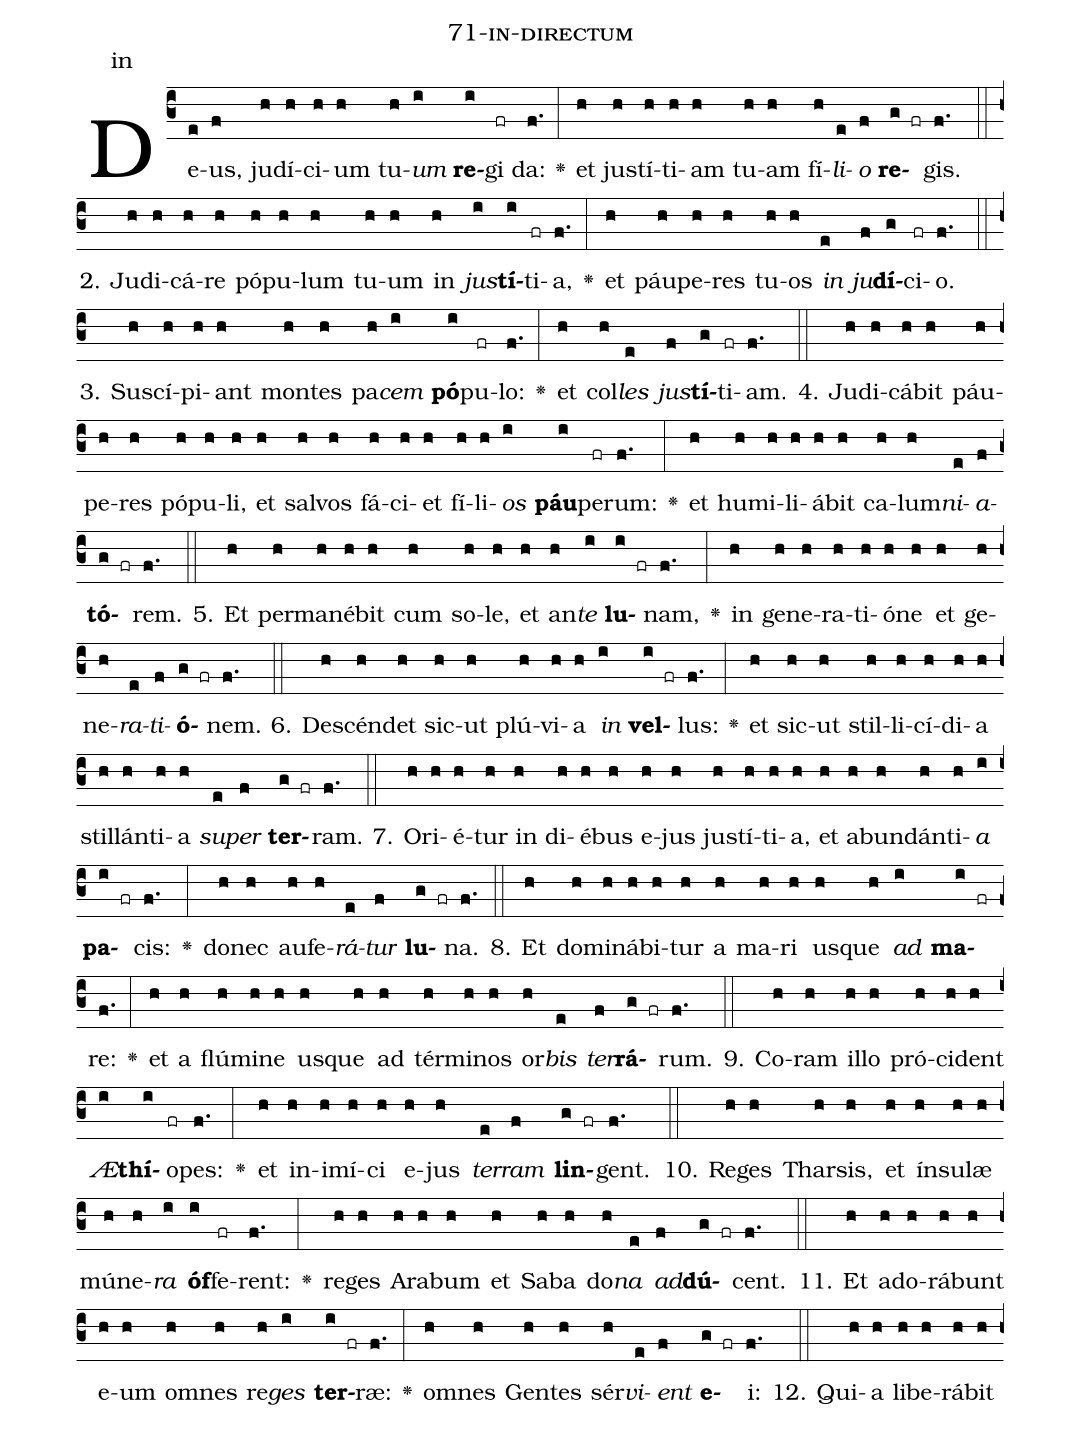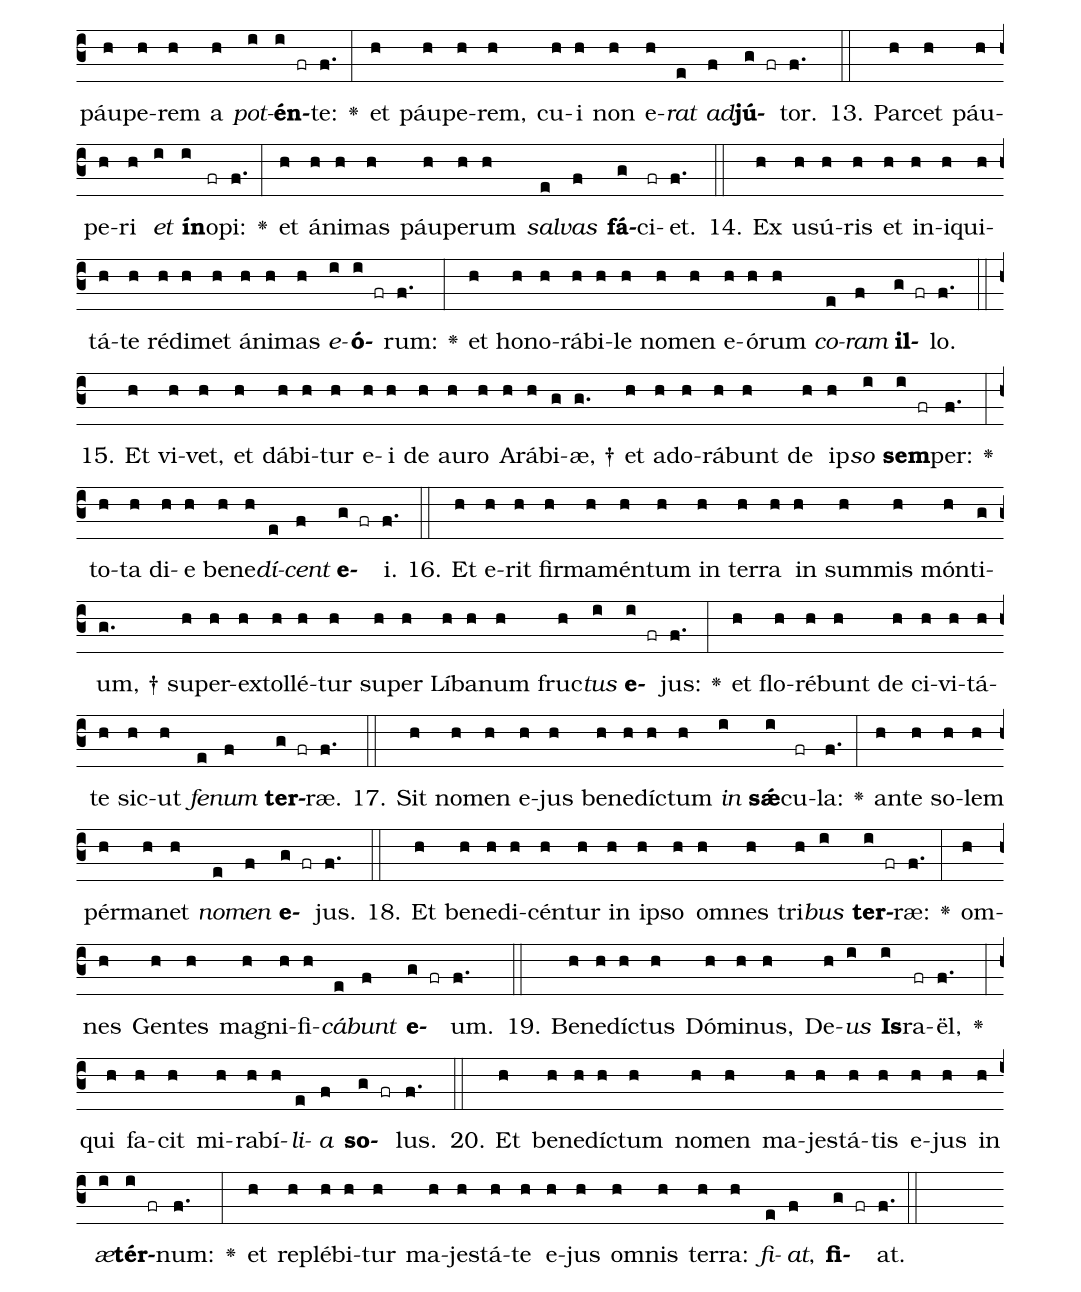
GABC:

name: 71-in-directum;
annotation: in;
%%
(c3)De(e)us,(f) ju(h)dí(h)ci(h)um(h) tu(h)<i>um</i>(i) <b>re</b>(i)gi(fr) da:(f.) <v>\greheightstar</v>(:) et(h) jus(h)tí(h)ti(h)am(h) tu(h)am(h) fí(h)<i>li</i>(e)<i>o</i>(f) <b>re</b>(g fr)gis.(f.) (::)
2. Ju(h)di(h)cá(h)re(h) pó(h)pu(h)lum(h) tu(h)um(h) in(h) <i>jus</i>(i)<b>tí</b>(i)ti(fr)a,(f.) <v>\greheightstar</v>(:) et(h) páu(h)pe(h)res(h) tu(h)os(h) <i>in</i>(e) <i>ju</i>(f)<b>dí</b>(g)ci(fr)o.(f.) (::)
3. Su(h)scí(h)pi(h)ant(h) mon(h)tes(h) pa(h)<i>cem</i>(i) <b>pó</b>(i)pu(fr)lo:(f.) <v>\greheightstar</v>(:) et(h) col(h)<i>les</i>(e) <i>jus</i>(f)<b>tí</b>(g)ti(fr)am.(f.) (::)
4. Ju(h)di(h)cá(h)bit(h) páu(h)pe(h)res(h) pó(h)pu(h)li,(h) et(h) sal(h)vos(h) fá(h)ci(h)et(h) fí(h)li(h)<i>os</i>(i) <b>páu</b>(i)pe(fr)rum:(f.) <v>\greheightstar</v>(:) et(h) hu(h)mi(h)li(h)á(h)bit(h) ca(h)lum(h)<i>ni</i>(e)<i>a</i>(f)<b>tó</b>(g fr)rem.(f.) (::)
5. Et(h) per(h)ma(h)né(h)bit(h) cum(h) so(h)le,(h) et(h) an(h)<i>te</i>(i) <b>lu</b>(i fr)nam,(f.) <v>\greheightstar</v>(:) in(h) ge(h)ne(h)ra(h)ti(h)ó(h)ne(h) et(h) ge(h)ne(h)<i>ra</i>(e)<i>ti</i>(f)<b>ó</b>(g fr)nem.(f.) (::)
6. De(h)scén(h)det(h) sic(h)ut(h) plú(h)vi(h)a(h) <i>in</i>(i) <b>vel</b>(i fr)lus:(f.) <v>\greheightstar</v>(:) et(h) sic(h)ut(h) stil(h)li(h)cí(h)di(h)a(h) stil(h)lán(h)ti(h)a(h) <i>su</i>(e)<i>per</i>(f) <b>ter</b>(g fr)ram.(f.) (::)
7. O(h)ri(h)é(h)tur(h) in(h) di(h)é(h)bus(h) e(h)jus(h) jus(h)tí(h)ti(h)a,(h) et(h) ab(h)un(h)dán(h)ti(h)<i>a</i>(i) <b>pa</b>(i fr)cis:(f.) <v>\greheightstar</v>(:) do(h)nec(h) au(h)fe(h)<i>rá</i>(e)<i>tur</i>(f) <b>lu</b>(g fr)na.(f.) (::)
8. Et(h) do(h)mi(h)ná(h)bi(h)tur(h) a(h) ma(h)ri(h) us(h)que(h) <i>ad</i>(i) <b>ma</b>(i fr)re:(f.) <v>\greheightstar</v>(:) et(h) a(h) flú(h)mi(h)ne(h) us(h)que(h) ad(h) tér(h)mi(h)nos(h) or(h)<i>bis</i>(e) <i>ter</i>(f)<b>rá</b>(g fr)rum.(f.) (::)
9. Co(h)ram(h) il(h)lo(h) pró(h)ci(h)dent(h) <i>Æ</i>(i)<b>thí</b>(i)o(fr)pes:(f.) <v>\greheightstar</v>(:) et(h) in(h)i(h)mí(h)ci(h) e(h)jus(h) <i>ter</i>(e)<i>ram</i>(f) <b>lin</b>(g fr)gent.(f.) (::)
10. Re(h)ges(h) Thar(h)sis,(h) et(h) ín(h)su(h)læ(h) mú(h)ne(h)<i>ra</i>(i) <b>óf</b>(i)fe(fr)rent:(f.) <v>\greheightstar</v>(:) re(h)ges(h) A(h)ra(h)bum(h) et(h) Sa(h)ba(h) do(h)<i>na</i>(e) <i>ad</i>(f)<b>dú</b>(g fr)cent.(f.) (::)
11. Et(h) ad(h)o(h)rá(h)bunt(h) e(h)um(h) om(h)nes(h) re(h)<i>ges</i>(i) <b>ter</b>(i fr)ræ:(f.) <v>\greheightstar</v>(:) om(h)nes(h) Gen(h)tes(h) sér(h)<i>vi</i>(e)<i>ent</i>(f) <b>e</b>(g fr)i:(f.) (::)
12. Qui(h)a(h) li(h)be(h)rá(h)bit(h) páu(h)pe(h)rem(h) a(h) <i>pot</i>(i)<b>én</b>(i fr)te:(f.) <v>\greheightstar</v>(:) et(h) páu(h)pe(h)rem,(h) cu(h)i(h) non(h) e(h)<i>rat</i>(e) <i>ad</i>(f)<b>jú</b>(g fr)tor.(f.) (::)
13. Par(h)cet(h) páu(h)pe(h)ri(h) <i>et</i>(i) <b>ín</b>(i)o(fr)pi:(f.) <v>\greheightstar</v>(:) et(h) á(h)ni(h)mas(h) páu(h)pe(h)rum(h) <i>sal</i>(e)<i>vas</i>(f) <b>fá</b>(g)ci(fr)et.(f.) (::)
14. Ex(h) u(h)sú(h)ris(h) et(h) in(h)i(h)qui(h)tá(h)te(h) réd(h)i(h)met(h) á(h)ni(h)mas(h) <i>e</i>(i)<b>ó</b>(i fr)rum:(f.) <v>\greheightstar</v>(:) et(h) ho(h)no(h)rá(h)bi(h)le(h) no(h)men(h) e(h)ó(h)rum(h) <i>co</i>(e)<i>ram</i>(f) <b>il</b>(g fr)lo.(f.) (::)
15. Et(h) vi(h)vet,(h) et(h) dá(h)bi(h)tur(h) e(h)i(h) de(h) au(h)ro(h) A(h)rá(h)bi(g)æ, †(g.) et(h) ad(h)o(h)rá(h)bunt(h) de(h) ip(h)<i>so</i>(i) <b>sem</b>(i fr)per:(f.) <v>\greheightstar</v>(:) to(h)ta(h) di(h)e(h) be(h)ne(h)<i>dí</i>(e)<i>cent</i>(f) <b>e</b>(g fr)i.(f.) (::)
16. Et(h) e(h)rit(h) fir(h)ma(h)mén(h)tum(h) in(h) ter(h)ra(h) in(h) sum(h)mis(h) món(h)ti(g)um, †(g.) su(h)per(h)ex(h)tol(h)lé(h)tur(h) su(h)per(h) Lí(h)ba(h)num(h) fruc(h)<i>tus</i>(i) <b>e</b>(i fr)jus:(f.) <v>\greheightstar</v>(:) et(h) flo(h)ré(h)bunt(h) de(h) ci(h)vi(h)tá(h)te(h) sic(h)ut(h) <i>fe</i>(e)<i>num</i>(f) <b>ter</b>(g fr)ræ.(f.) (::)
17. Sit(h) no(h)men(h) e(h)jus(h) be(h)ne(h)díc(h)tum(h) <i>in</i>(i) <b>sǽ</b>(i)cu(fr)la:(f.) <v>\greheightstar</v>(:) an(h)te(h) so(h)lem(h) pér(h)ma(h)net(h) <i>no</i>(e)<i>men</i>(f) <b>e</b>(g fr)jus.(f.) (::)
18. Et(h) be(h)ne(h)di(h)cén(h)tur(h) in(h) ip(h)so(h) om(h)nes(h) tri(h)<i>bus</i>(i) <b>ter</b>(i fr)ræ:(f.) <v>\greheightstar</v>(:) om(h)nes(h) Gen(h)tes(h) ma(h)gni(h)fi(h)<i>cá</i>(e)<i>bunt</i>(f) <b>e</b>(g fr)um.(f.) (::)
19. Be(h)ne(h)díc(h)tus(h) Dó(h)mi(h)nus,(h) De(h)<i>us</i>(i) <b>Is</b>(i)ra(fr)ël,(f.) <v>\greheightstar</v>(:) qui(h) fa(h)cit(h) mi(h)ra(h)bí(h)<i>li</i>(e)<i>a</i>(f) <b>so</b>(g fr)lus.(f.) (::)
20. Et(h) be(h)ne(h)díc(h)tum(h) no(h)men(h) ma(h)jes(h)tá(h)tis(h) e(h)jus(h) in(h) <i>æ</i>(i)<b>tér</b>(i fr)num:(f.) <v>\greheightstar</v>(:) et(h) re(h)plé(h)bi(h)tur(h) ma(h)jes(h)tá(h)te(h) e(h)jus(h) om(h)nis(h) ter(h)ra:(h) <i>fi</i>(e)<i>at</i>,(f) <b>fi</b>(g fr)at.(f.) (::)
